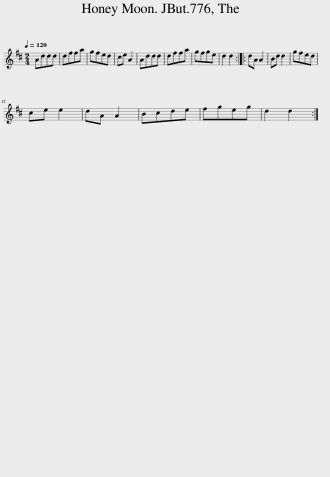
X:1
L:1/8
Q:1/4=120
M:2/4
I:linebreak $
K:D
V:1 treble
V:1
 Addd | dffa | gfed | ce A2 | Addd | %5
 dffa | gfge | d2 d2 :: dA A2 | Bd d2 | %10
 gfed |$ ce e2 | dA A2 | Bcde | fgeg | %15
 d2 d2 :| %16
